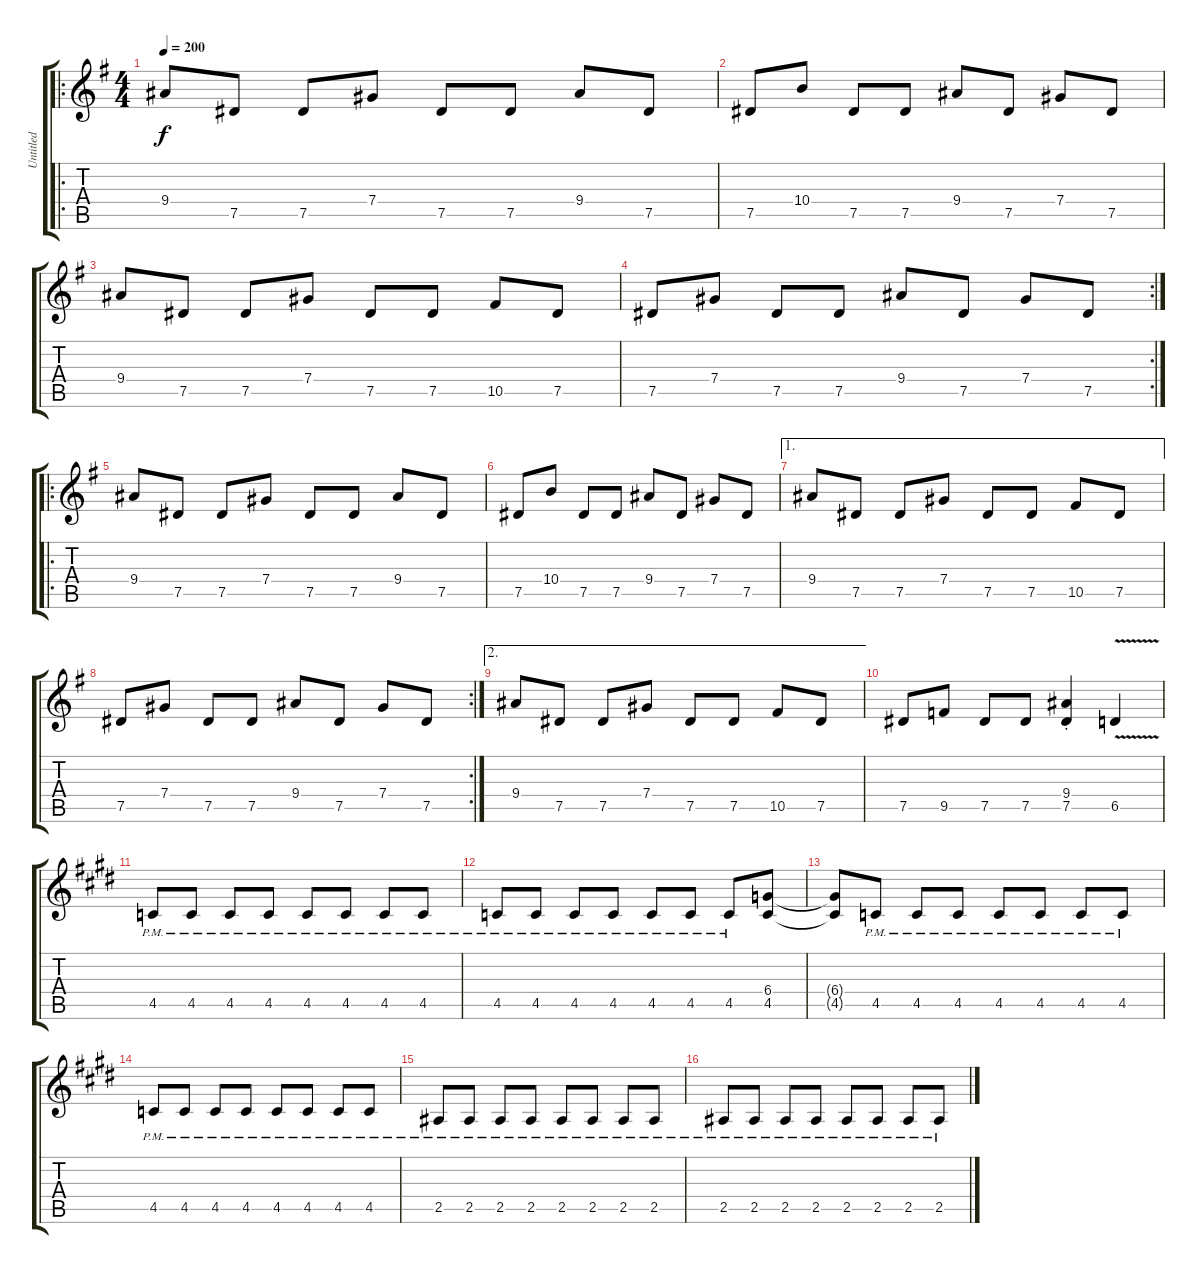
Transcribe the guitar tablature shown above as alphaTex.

\track ("Untitled" "Untitled") {instrument distortionguitar}
\staff {score tabs}
\tuning (Eb4 Bb3 Gb3 Db3 Ab2 Eb2) {hide}
\ro
\ts (4 4)
\tempo 200
\clef g2
\ks g
9.4.8{dy f} 7.5.8 7.5.8 7.4.8 7.5.8 7.5.8 9.4.8 7.5.8 |
7.5.8 10.4.8 7.5.8 7.5.8 9.4.8 7.5.8 7.4.8 7.5.8 |
9.4.8 7.5.8 7.5.8 7.4.8 7.5.8 7.5.8 10.5.8 7.5.8 |
\rc 2
7.5.8 7.4.8 7.5.8 7.5.8 9.4.8 7.5.8 7.4.8 7.5.8 |
\ro
9.4.8 7.5.8 7.5.8 7.4.8 7.5.8 7.5.8 9.4.8 7.5.8 |
7.5.8 10.4.8 7.5.8 7.5.8 9.4.8 7.5.8 7.4.8 7.5.8 |
\ae 1
9.4.8 7.5.8 7.5.8 7.4.8 7.5.8 7.5.8 10.5.8 7.5.8 |
\rc 2
7.5.8 7.4.8 7.5.8 7.5.8 9.4.8 7.5.8 7.4.8 7.5.8 |
\ae 2
9.4.8 7.5.8 7.5.8 7.4.8 7.5.8 7.5.8 10.5.8 7.5.8 |
7.5.8 9.5.8 7.5.8 7.5.8 (9.4{st} 7.5{st}).4 6.5{v}.4 |
\ks e
4.5{pm}.8 4.5{pm}.8 4.5{pm}.8 4.5{pm}.8 4.5{pm}.8 4.5{pm}.8 4.5{pm}.8 4.5{pm}.8 |
\ks c#minor
4.5{pm}.8 4.5{pm}.8 4.5{pm}.8 4.5{pm}.8 4.5{pm}.8 4.5{pm}.8 4.5{pm}.8 (6.4 4.5).8 |
(6.4{t} 4.5{t}).8 4.5{pm}.8 4.5{pm}.8 4.5{pm}.8 4.5{pm}.8 4.5{pm}.8 4.5{pm}.8 4.5{pm}.8 |
4.5{pm}.8 4.5{pm}.8 4.5{pm}.8 4.5{pm}.8 4.5{pm}.8 4.5{pm}.8 4.5{pm}.8 4.5{pm}.8 |
\ks e
2.5{pm}.8 2.5{pm}.8 2.5{pm}.8 2.5{pm}.8 2.5{pm}.8 2.5{pm}.8 2.5{pm}.8 2.5{pm}.8 |
\ks c#minor
2.5{pm}.8 2.5{pm}.8 2.5{pm}.8 2.5{pm}.8 2.5{pm}.8 2.5{pm}.8 2.5{pm}.8 2.5{pm}.8
